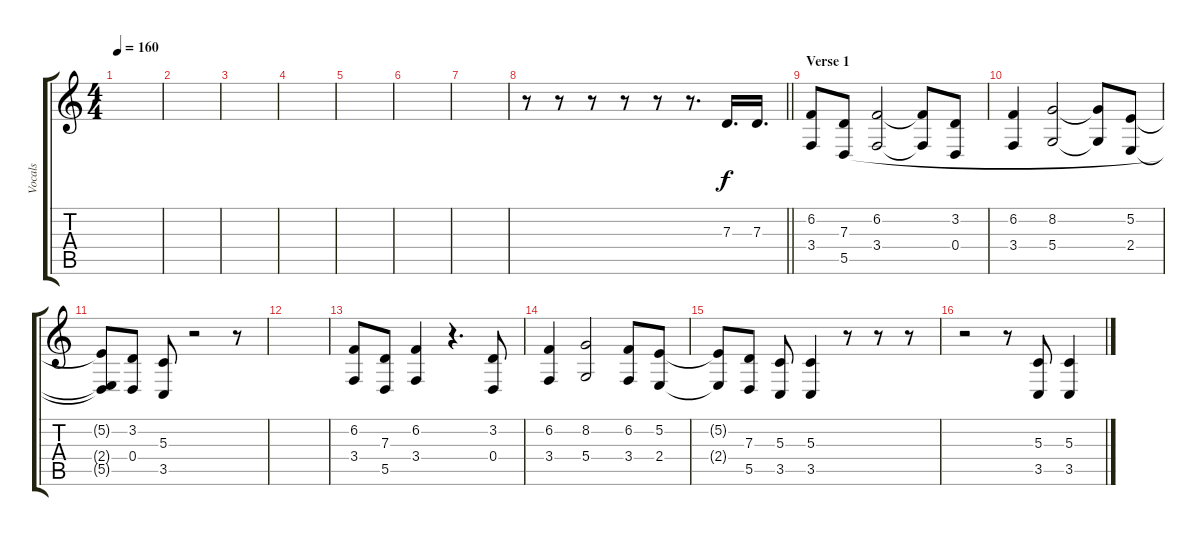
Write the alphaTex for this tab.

\track ("Vocals" "Vocals") {instrument cello}
\staff {score tabs}
\tuning (E4 B3 G3 D3 A2 E2) {hide}
\ts (4 4)
\tempo 160
\clef g2
\ks c
|
|
|
|
|
|
|
\barLineRight lightlight
r.8 r.8 r.8 r.8 r.8 r.8{d} 7.3.16{d} 7.3.16{d} |
\section ("" "Verse 1")
(6.2 3.4).8 (7.3 5.5).8 (6.2 3.4).2 (6.2{t} 3.4{t}).8 (3.2 0.4).8 |
(6.2 3.4).4 (8.2 5.4).2 (8.2{t} 5.4{t}).8 (5.2 2.4).8 |
(5.2{t} 2.4{t} 5.5{t}).8 (3.2 0.4).8 (5.3 3.5).8 r.2 r.8 |
|
(6.2 3.4).8 (7.3 5.5).8 (6.2 3.4).4 r.4{d} (3.2 0.4).8 |
(6.2 3.4).4 (8.2 5.4).2 (6.2 3.4).8 (5.2 2.4).8 |
(5.2{t} 2.4{t}).8 (7.3 5.5).8 (5.3 3.5).8 (5.3 3.5).4 r.8 r.8 r.8 |
r.2 r.8 (5.3 3.5).8 (5.3 3.5).4
